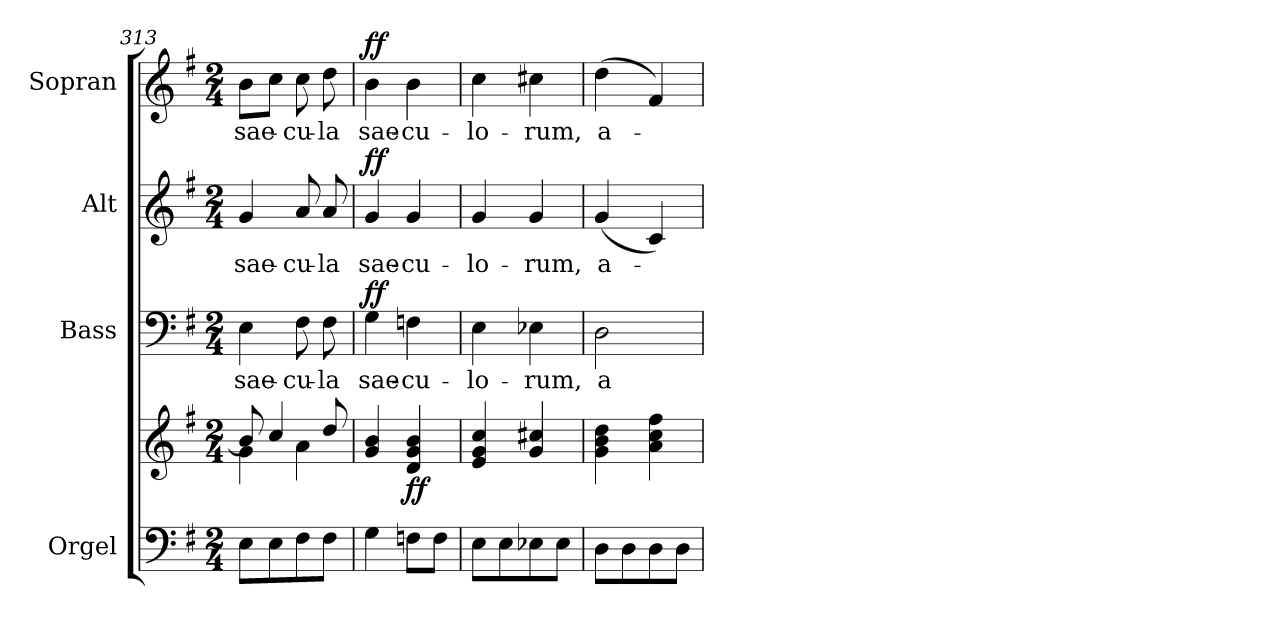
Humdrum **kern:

**kern	**kern	**dynam	**kern	**text	**dynam	**kern	**text	**dynam	**kern	**text	**dynam
*part4	*part4	*part4	*part3	*part3	*part3	*part2	*part2	*part2	*part1	*part1	*part1
*staff5	*staff4	*staff4/5	*staff3	*staff3	*staff3	*staff2	*staff2	*staff2	*staff1	*staff1	*staff1
*I"Orgel	*	*	*I"Bass	*	*	*I"Alt	*	*	*I"Sopran	*	*
*I'Org.	*	*	*I'B.	*	*	*I'A.	*	*	*I'S.	*	*
*clefF4	*clefG2	*	*clefF4	*	*	*clefG2	*	*	*clefG2	*	*
*k[f#]	*k[f#]	*	*k[f#]	*	*	*k[f#]	*	*	*k[f#]	*	*
*G:	*G:	*	*G:	*	*	*G:	*	*	*G:	*	*
*M2/4	*M2/4	*	*M2/4	*	*	*M2/4	*	*	*M2/4	*	*
=313	=313	=313	=313	=313	=313	=313	=313	=313	=313	=313	=313
*	*^	*	*	*	*	*	*	*	*	*	*
!	!	!	!	!	!LO:LY:b	!	!	!LO:LY:b	!	!	!LO:LY:b	!
8E\L	8b/]	4g\	.	4E\	sae-	.	4g/	sae-	.	8b\L	sae-	.
8E\	4cc/	.	.	.	.	.	.	.	.	8cc\J	.	.
!	!	!	!	!	!LO:LY:b	!	!	!LO:LY:b	!	!	!LO:LY:b	!
8F#\	.	4a\	.	8F#\	-cu-	.	8a/	-cu-	.	8cc\	-cu-	.
!	!	!	!	!	!LO:LY:b	!	!	!LO:LY:b	!	!	!LO:LY:b	!
8F#\J	8dd/	.	.	8F#\	-la	.	8a/	-la	.	8dd\	-la	.
*	*v	*v	*	*	*	*	*	*	*	*	*	*
=314	=314	=314	=314	=314	=314	=314	=314	=314	=314	=314	=314
!	!	!	!	!LO:LY:b	!LO:DY:a	!	!LO:LY:b	!LO:DY:a	!	!LO:LY:b	!LO:DY:a
4G\	4g/ 4b/	.	4G\	sae-	ff	4g/	sae-	ff	4b\	sae-	ff
!	!	!LO:DY:b	!	!LO:LY:b	!	!	!LO:LY:b	!	!	!LO:LY:b	!
8Fn\L	4d/ 4g/ 4b/	ff	4Fn\	-cu-	.	4g/	-cu-	.	4b\	-cu-	.
8F\J	.	.	.	.	.	.	.	.	.	.	.
=315	=315	=315	=315	=315	=315	=315	=315	=315	=315	=315	=315
!	!	!	!	!LO:LY:b	!	!	!LO:LY:b	!	!	!LO:LY:b	!
8E\L	4e/ 4g/ 4cc/	.	4E\	-lo-	.	4g/	-lo-	.	4cc\	-lo-	.
8E\	.	.	.	.	.	.	.	.	.	.	.
!	!	!	!	!LO:LY:b	!	!	!LO:LY:b	!	!	!LO:LY:b	!
8E-X\	4g/ 4cc#X/	.	4E-X\	-rum,	.	4g/	-rum,	.	4cc#X\	-rum,	.
8E-\J	.	.	.	.	.	.	.	.	.	.	.
=316	=316	=316	=316	=316	=316	=316	=316	=316	=316	=316	=316
!	!	!	!	!LO:LY:b	!	!	!LO:LY:b	!	!	!LO:LY:b	!
8D\L	4g\ 4b\ 4dd\	.	2D\	a-	.	(<4g/	a-	.	(>4dd\	a-	.
8D\	.	.	.	.	.	.	.	.	.	.	.
8D\	4a\ 4cc\ 4ff#\	.	.	.	.	4c/)	.	.	4f#/)	.	.
8D\J	.	.	.	.	.	.	.	.	.	.	.
=	=	=	=	=	=	=	=	=	=	=	=
*-	*-	*-	*-	*-	*-	*-	*-	*-	*-	*-	*-
